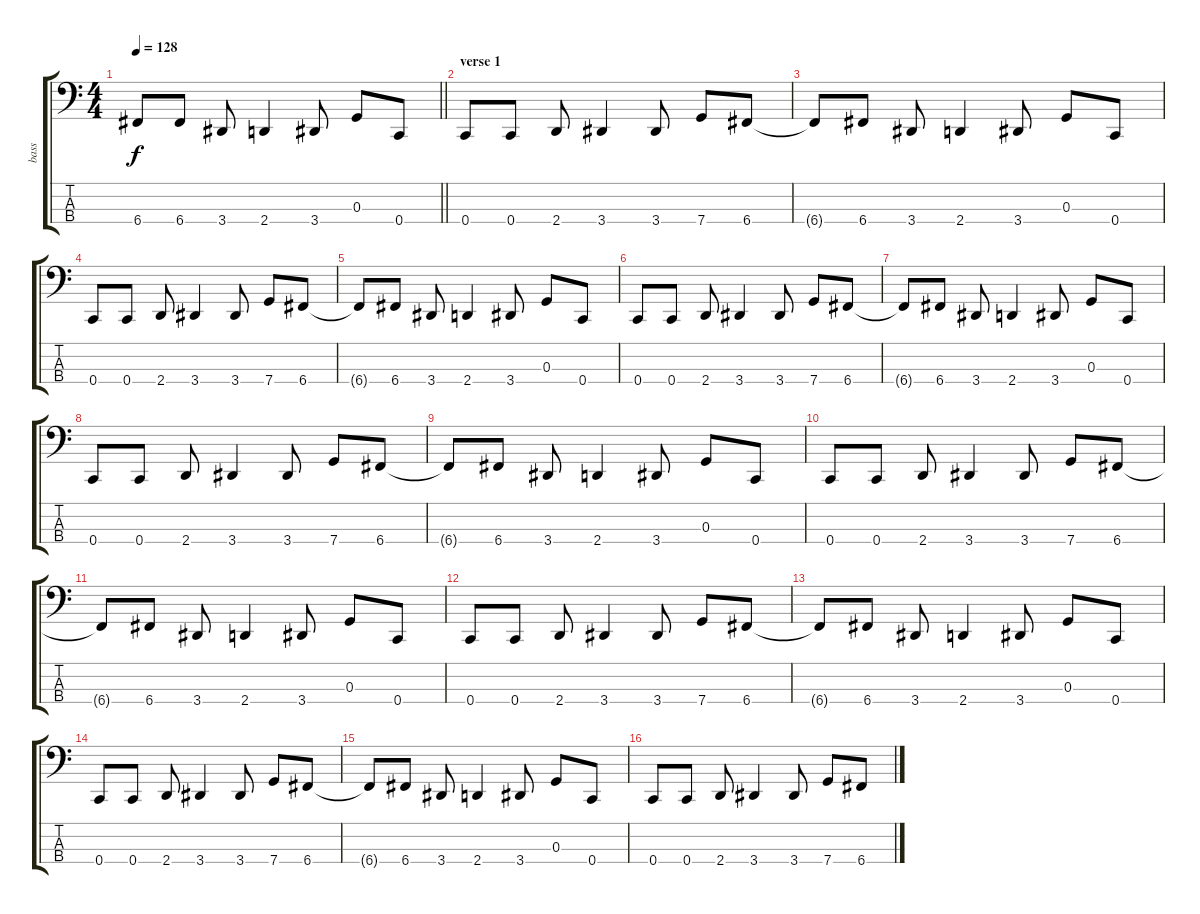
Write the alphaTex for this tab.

\track ("bass" "bass") {instrument electricbasspick}
\staff {score tabs}
\tuning (F2 C2 G1 C1) {hide}
\ts (4 4)
\tempo 128
\clef f4
\barLineRight lightlight
\ks c
6.4{t}.8{dy f} 6.4.8 3.4.8 2.4.4 3.4.8 0.3.8 0.4.8 |
\section ("" "verse 1")
0.4.8 0.4.8 2.4.8 3.4.4 3.4.8 7.4.8 6.4.8 |
6.4{t}.8 6.4.8 3.4.8 2.4.4 3.4.8 0.3.8 0.4.8 |
0.4.8 0.4.8 2.4.8 3.4.4 3.4.8 7.4.8 6.4.8 |
6.4{t}.8 6.4.8 3.4.8 2.4.4 3.4.8 0.3.8 0.4.8 |
0.4.8 0.4.8 2.4.8 3.4.4 3.4.8 7.4.8 6.4.8 |
6.4{t}.8 6.4.8 3.4.8 2.4.4 3.4.8 0.3.8 0.4.8 |
0.4.8 0.4.8 2.4.8 3.4.4 3.4.8 7.4.8 6.4.8 |
6.4{t}.8 6.4.8 3.4.8 2.4.4 3.4.8 0.3.8 0.4.8 |
0.4.8 0.4.8 2.4.8 3.4.4 3.4.8 7.4.8 6.4.8 |
6.4{t}.8 6.4.8 3.4.8 2.4.4 3.4.8 0.3.8 0.4.8 |
0.4.8 0.4.8 2.4.8 3.4.4 3.4.8 7.4.8 6.4.8 |
6.4{t}.8 6.4.8 3.4.8 2.4.4 3.4.8 0.3.8 0.4.8 |
0.4.8 0.4.8 2.4.8 3.4.4 3.4.8 7.4.8 6.4.8 |
6.4{t}.8 6.4.8 3.4.8 2.4.4 3.4.8 0.3.8 0.4.8 |
0.4.8 0.4.8 2.4.8 3.4.4 3.4.8 7.4.8 6.4.8
